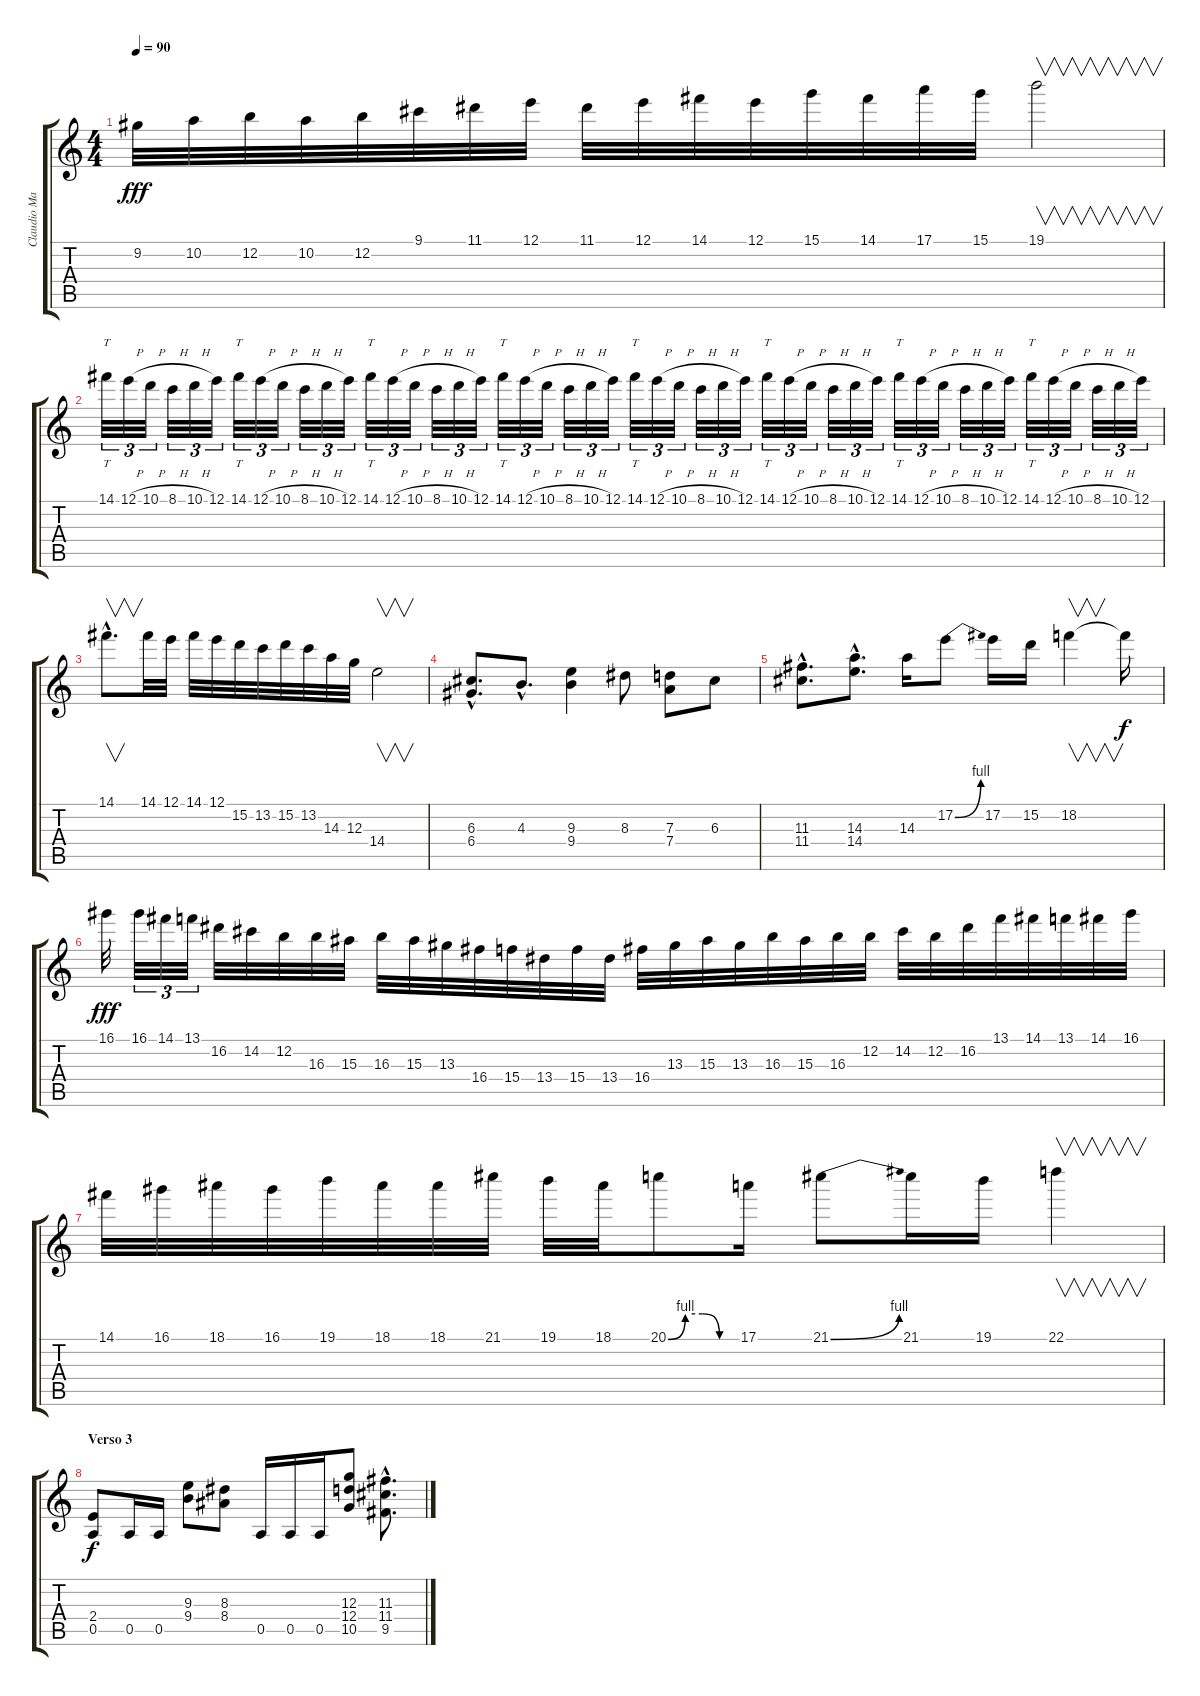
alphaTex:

\track ("Claudio Marciello (Gtr 1)" "Claudio Ma") {instrument distortionguitar}
\staff {score tabs}
\tuning (E4 B3 G3 D3 A2 E2) {hide}
\ts (4 4)
\tempo 90
\clef g2
\ks c
9.2.32{dy fff} 10.2.32 12.2.32 10.2.32 12.2.32 9.1.32 11.1.32 12.1.32 11.1.32 12.1.32 14.1.32 12.1.32 15.1.32 14.1.32 17.1.32 15.1.32 19.1.2{v} |
14.1.32{tt tu (3 2)} 12.1{h}.32{tu (3 2)} 10.1{h}.32{tu (3 2)} 8.1{h}.32{tu (3 2)} 10.1{h}.32{tu (3 2)} 12.1.32{tu (3 2)} 14.1.32{tt tu (3 2)} 12.1{h}.32{tu (3 2)} 10.1{h}.32{tu (3 2)} 8.1{h}.32{tu (3 2)} 10.1{h}.32{tu (3 2)} 12.1.32{tu (3 2)} 14.1.32{tt tu (3 2)} 12.1{h}.32{tu (3 2)} 10.1{h}.32{tu (3 2)} 8.1{h}.32{tu (3 2)} 10.1{h}.32{tu (3 2)} 12.1.32{tu (3 2)} 14.1.32{tt tu (3 2)} 12.1{h}.32{tu (3 2)} 10.1{h}.32{tu (3 2)} 8.1{h}.32{tu (3 2)} 10.1{h}.32{tu (3 2)} 12.1.32{tu (3 2)} 14.1.32{tt tu (3 2)} 12.1{h}.32{tu (3 2)} 10.1{h}.32{tu (3 2)} 8.1{h}.32{tu (3 2)} 10.1{h}.32{tu (3 2)} 12.1.32{tu (3 2)} 14.1.32{tt tu (3 2)} 12.1{h}.32{tu (3 2)} 10.1{h}.32{tu (3 2)} 8.1{h}.32{tu (3 2)} 10.1{h}.32{tu (3 2)} 12.1.32{tu (3 2)} 14.1.32{tt tu (3 2)} 12.1{h}.32{tu (3 2)} 10.1{h}.32{tu (3 2)} 8.1{h}.32{tu (3 2)} 10.1{h}.32{tu (3 2)} 12.1.32{tu (3 2)} 14.1.32{tt tu (3 2)} 12.1{h}.32{tu (3 2)} 10.1{h}.32{tu (3 2)} 8.1{h}.32{tu (3 2)} 10.1{h}.32{tu (3 2)} 12.1.32{tu (3 2)} |
14.1{hac}.8{v d} 14.1.32 12.1.32 14.1.32 12.1.32 15.2.32 13.2.32 15.2.32 13.2.32 14.3.32 12.3.32 14.4.2{v} |
(6.3{hac} 6.4{hac}).8{d} 4.3{hac}.8{d} (9.3 9.4).4 8.3.8 (7.3 7.4).8 6.3.8 |
(11.3{hac} 11.4{hac}).8{d} (14.3{hac} 14.4{hac}).8{d} 14.3.16 17.2{be (bend 0 0 60 4)}.8 17.2.16 15.2.16 18.2.4{v} 18.2{t}.16{dy f} |
16.1.32{dy fff} 16.1.32{tu (3 2)} 14.1.32{tu (3 2)} 13.1.32{tu (3 2)} 16.2.32 14.2.32 12.2.32 16.3.32 15.3.32 16.3.32 15.3.32 13.3.32 16.4.32 15.4.32 13.4.32 15.4.32 13.4.32 16.4.32 13.3.32 15.3.32 13.3.32 16.3.32 15.3.32 16.3.32 12.2.32 14.2.32 12.2.32 16.2.32 13.1.32 14.1.32 13.1.32 14.1.32 16.1.32 |
14.1.32 16.1.32 18.1.32 16.1.32 19.1.32 18.1.32 18.1.32 21.1.32 19.1.32 18.1.32 20.1{be (custom 0 0 15 4 30 4 45 0 60 0)}.8 17.1.16 21.1{be (bend 0 0 60 4)}.8 21.1.16 19.1.16 22.1.4{v} |
\section ("" "Verso 3")
(2.4 0.5).8{dy f} 0.5.16 0.5.16 (9.3 9.4).8 (8.3 8.4).8 0.5.16 0.5.16 0.5.16 (12.3 12.4 10.5).8 (11.3{hac} 11.4{hac} 9.5{hac}).8{d}
